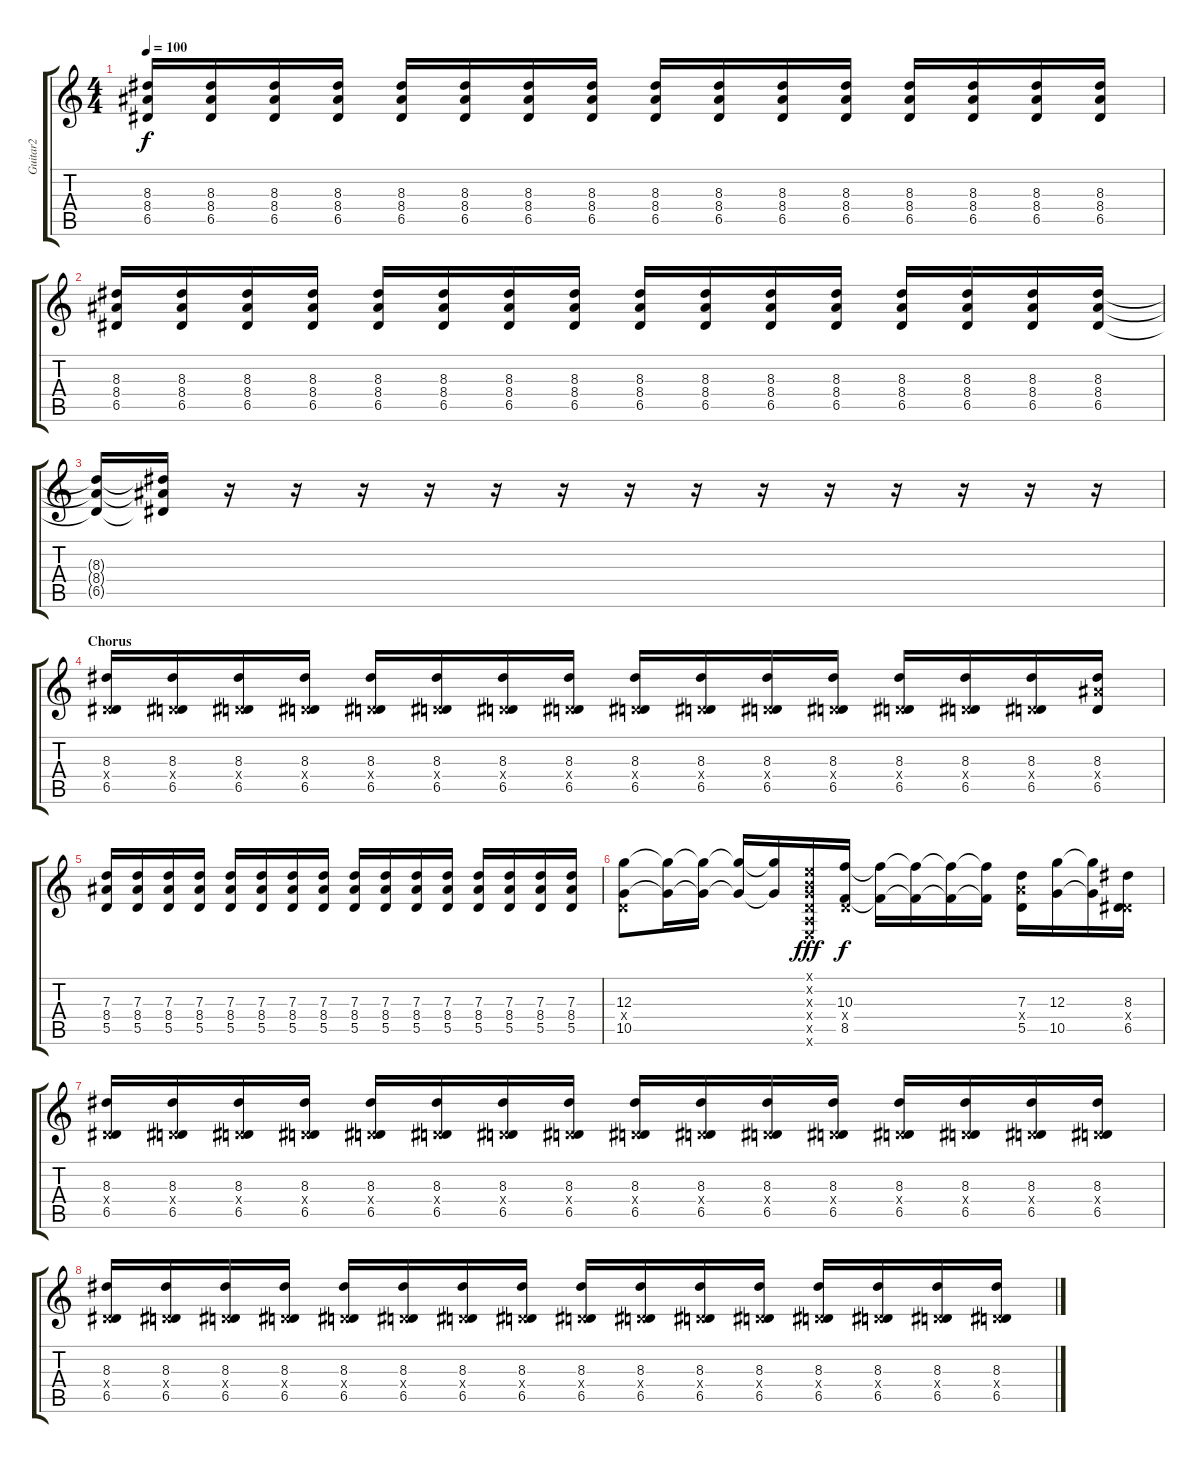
\track ("Guitar2" "Guitar2") {instrument distortionguitar}
\staff {score tabs}
\tuning (E4 B3 G3 D3 A2 E2) {hide}
\ts (4 4)
\tempo 100
\clef g2
\ks c
(8.3 8.4 6.5).16{dy f} (8.3 8.4 6.5).16 (8.3 8.4 6.5).16 (8.3 8.4 6.5).16 (8.3 8.4 6.5).16 (8.3 8.4 6.5).16 (8.3 8.4 6.5).16 (8.3 8.4 6.5).16 (8.3 8.4 6.5).16 (8.3 8.4 6.5).16 (8.3 8.4 6.5).16 (8.3 8.4 6.5).16 (8.3 8.4 6.5).16 (8.3 8.4 6.5).16 (8.3 8.4 6.5).16 (8.3 8.4 6.5).16 |
(8.3 8.4 6.5).16 (8.3 8.4 6.5).16 (8.3 8.4 6.5).16 (8.3 8.4 6.5).16 (8.3 8.4 6.5).16 (8.3 8.4 6.5).16 (8.3 8.4 6.5).16 (8.3 8.4 6.5).16 (8.3 8.4 6.5).16 (8.3 8.4 6.5).16 (8.3 8.4 6.5).16 (8.3 8.4 6.5).16 (8.3 8.4 6.5).16 (8.3 8.4 6.5).16 (8.3 8.4 6.5).16 (8.3 8.4 6.5).16 |
(8.3{t} 8.4{t} 6.5{t}).16 (8.3{t} 8.4{t} 6.5{t}).16 r.16 r.16 r.16 r.16 r.16 r.16 r.16 r.16 r.16 r.16 r.16 r.16 r.16 r.16 |
\section ("" "Chorus")
(8.3 0.4{x} 6.5).16 (8.3 0.4{x} 6.5).16 (8.3 0.4{x} 6.5).16 (8.3 0.4{x} 6.5).16 (8.3 0.4{x} 6.5).16 (8.3 0.4{x} 6.5).16 (8.3 0.4{x} 6.5).16 (8.3 0.4{x} 6.5).16 (8.3 0.4{x} 6.5).16 (8.3 0.4{x} 6.5).16 (8.3 0.4{x} 6.5).16 (8.3 0.4{x} 6.5).16 (8.3 0.4{x} 6.5).16 (8.3 0.4{x} 6.5).16 (8.3 0.4{x} 6.5).16 (8.3 8.4{x} 6.5).16 |
(7.3 8.4 5.5).16 (7.3 8.4 5.5).16 (7.3 8.4 5.5).16 (7.3 8.4 5.5).16 (7.3 8.4 5.5).16 (7.3 8.4 5.5).16 (7.3 8.4 5.5).16 (7.3 8.4 5.5).16 (7.3 8.4 5.5).16 (7.3 8.4 5.5).16 (7.3 8.4 5.5).16 (7.3 8.4 5.5).16 (7.3 8.4 5.5).16 (7.3 8.4 5.5).16 (7.3 8.4 5.5).16 (7.3 8.4 5.5).16 |
(12.3 0.4{x} 10.5).8 (12.3{t} 10.5{t}).16 (12.3{t} 10.5{t}).16 (12.3{t} 10.5{t}).16 (12.3{t} 10.5{t}).16 (0.1{x} 0.2{x} 0.3{x} 0.4{x} 0.5{x} 0.6{x}).16{dy fff} (10.3 0.4{x} 8.5).16{dy f} (10.3{t} 8.5{t}).16 (10.3{t} 8.5{t}).16 (10.3{t} 8.5{t}).16 (10.3{t} 8.5{t}).16 (7.3 7.4{x} 5.5).16 (12.3 10.5).16 (12.3{t} 10.5{t}).16 (8.3 0.4{x} 6.5).16 |
(8.3 0.4{x} 6.5).16 (8.3 0.4{x} 6.5).16 (8.3 0.4{x} 6.5).16 (8.3 0.4{x} 6.5).16 (8.3 0.4{x} 6.5).16 (8.3 0.4{x} 6.5).16 (8.3 0.4{x} 6.5).16 (8.3 0.4{x} 6.5).16 (8.3 0.4{x} 6.5).16 (8.3 0.4{x} 6.5).16 (8.3 0.4{x} 6.5).16 (8.3 0.4{x} 6.5).16 (8.3 0.4{x} 6.5).16 (8.3 0.4{x} 6.5).16 (8.3 0.4{x} 6.5).16 (8.3 0.4{x} 6.5).16 |
(8.3 0.4{x} 6.5).16 (8.3 0.4{x} 6.5).16 (8.3 0.4{x} 6.5).16 (8.3 0.4{x} 6.5).16 (8.3 0.4{x} 6.5).16 (8.3 0.4{x} 6.5).16 (8.3 0.4{x} 6.5).16 (8.3 0.4{x} 6.5).16 (8.3 0.4{x} 6.5).16 (8.3 0.4{x} 6.5).16 (8.3 0.4{x} 6.5).16 (8.3 0.4{x} 6.5).16 (8.3 0.4{x} 6.5).16 (8.3 0.4{x} 6.5).16 (8.3 0.4{x} 6.5).16 (8.3 0.4{x} 6.5).16
